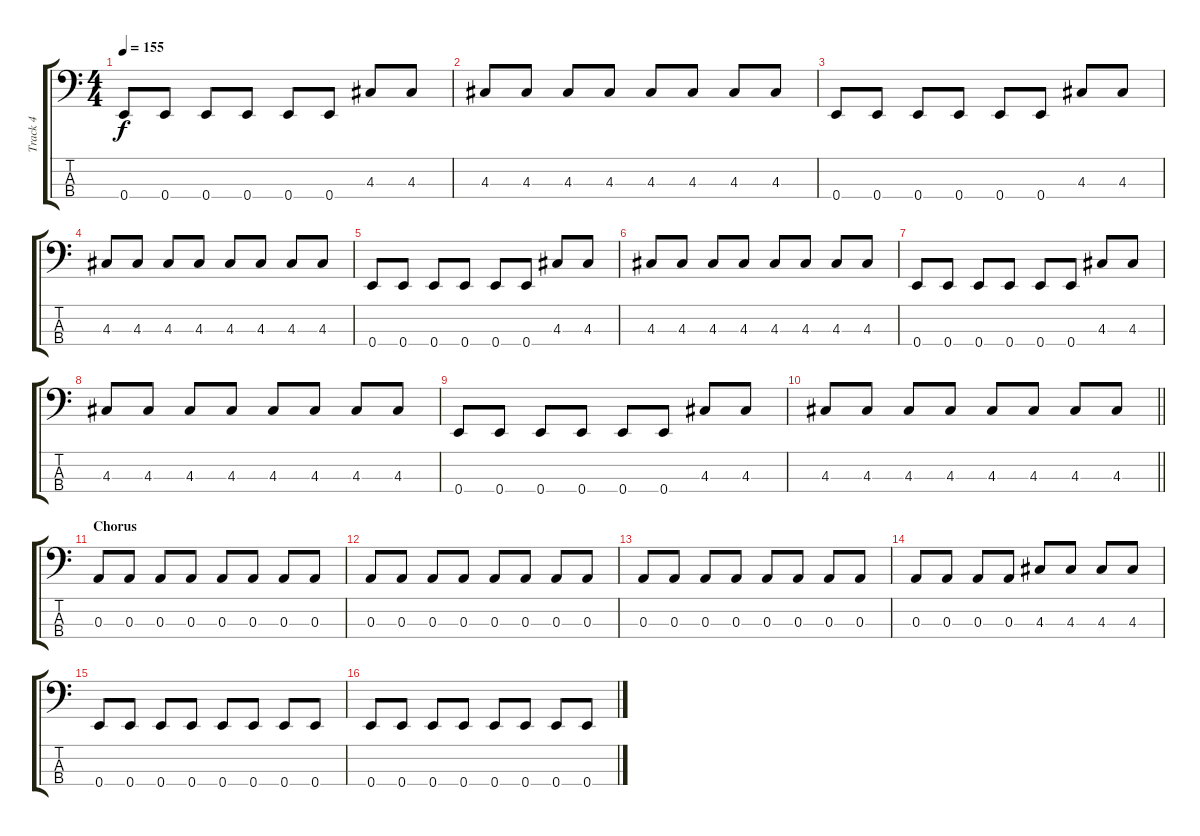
\track ("Track 4" "Track 4") {instrument electricbassfinger}
\staff {score tabs}
\tuning (G2 D2 A1 E1) {hide}
\ts (4 4)
\tempo 155
\clef f4
\ks c
0.4.8{dy f} 0.4.8 0.4.8 0.4.8 0.4.8 0.4.8 4.3.8 4.3.8 |
4.3.8 4.3.8 4.3.8 4.3.8 4.3.8 4.3.8 4.3.8 4.3.8 |
0.4.8 0.4.8 0.4.8 0.4.8 0.4.8 0.4.8 4.3.8 4.3.8 |
4.3.8 4.3.8 4.3.8 4.3.8 4.3.8 4.3.8 4.3.8 4.3.8 |
0.4.8 0.4.8 0.4.8 0.4.8 0.4.8 0.4.8 4.3.8 4.3.8 |
4.3.8 4.3.8 4.3.8 4.3.8 4.3.8 4.3.8 4.3.8 4.3.8 |
0.4.8 0.4.8 0.4.8 0.4.8 0.4.8 0.4.8 4.3.8 4.3.8 |
4.3.8 4.3.8 4.3.8 4.3.8 4.3.8 4.3.8 4.3.8 4.3.8 |
0.4.8 0.4.8 0.4.8 0.4.8 0.4.8 0.4.8 4.3.8 4.3.8 |
\barLineRight lightlight
4.3.8 4.3.8 4.3.8 4.3.8 4.3.8 4.3.8 4.3.8 4.3.8 |
\section ("" "Chorus")
0.3.8 0.3.8 0.3.8 0.3.8 0.3.8 0.3.8 0.3.8 0.3.8 |
0.3.8 0.3.8 0.3.8 0.3.8 0.3.8 0.3.8 0.3.8 0.3.8 |
0.3.8 0.3.8 0.3.8 0.3.8 0.3.8 0.3.8 0.3.8 0.3.8 |
0.3.8 0.3.8 0.3.8 0.3.8 4.3.8 4.3.8 4.3.8 4.3.8 |
0.4.8 0.4.8 0.4.8 0.4.8 0.4.8 0.4.8 0.4.8 0.4.8 |
0.4.8 0.4.8 0.4.8 0.4.8 0.4.8 0.4.8 0.4.8 0.4.8
